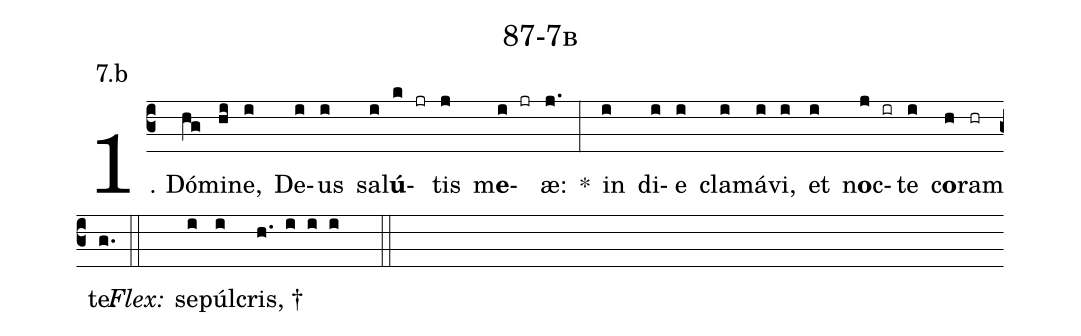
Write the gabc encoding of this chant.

name: 87-7b;
annotation: 7.b;
%%
(c3)1. Dó(hg)mi(hi)ne,(i) De(i)us(i) sa(i)l<b>ú</b>(k jr)tis(j) m<b>e</b>(i jr)æ:(j.) *(:) in(i) di(i)e(i) cla(i)má(i)vi,(i) et(i) n<b>o</b>c(j ir)te(i) c<b>o</b>(h)ram(hr) te.(g.) (::)
<i>Flex:</i>()  se(i)púl(i)cris, †(h. i i i  ::)
